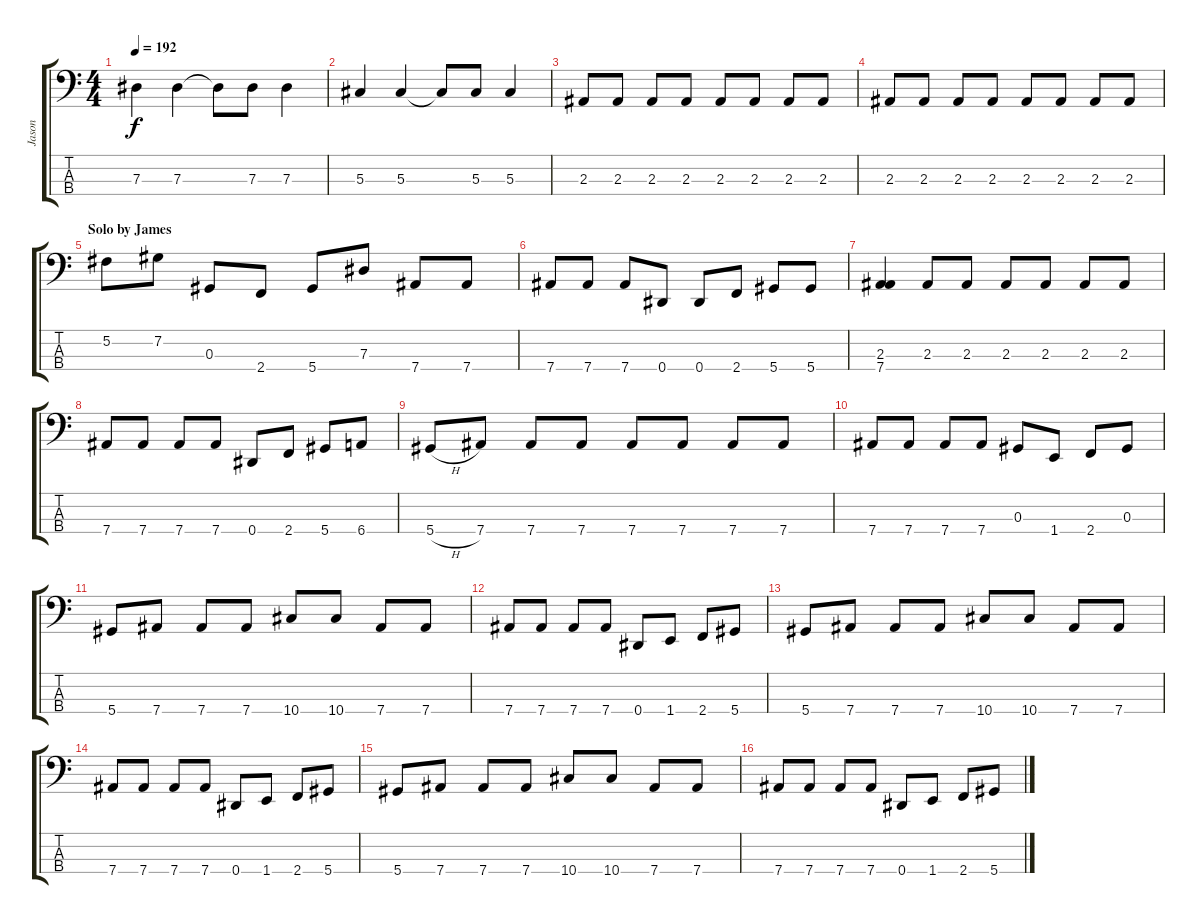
\track ("Jason" "Jason") {instrument electricbassfinger}
\staff {score tabs}
\tuning (Gb2 Db2 Ab1 Eb1) {hide}
\ts (4 4)
\tempo 192
\clef f4
\ks c
7.3.4{dy f} 7.3.4 7.3{t}.8 7.3.8 7.3.4 |
5.3.4 5.3.4 5.3{t}.8 5.3.8 5.3.4 |
2.3.8 2.3.8 2.3.8 2.3.8 2.3.8 2.3.8 2.3.8 2.3.8 |
2.3.8 2.3.8 2.3.8 2.3.8 2.3.8 2.3.8 2.3.8 2.3.8 |
\section ("" "Solo by James")
5.2.8 7.2.8 0.3.8 2.4.8 5.4.8 7.3.8 7.4.8 7.4.8 |
7.4.8 7.4.8 7.4.8 0.4.8 0.4.8 2.4.8 5.4.8 5.4.8 |
(2.3 7.4).4 2.3.8 2.3.8 2.3.8 2.3.8 2.3.8 2.3.8 |
7.4.8 7.4.8 7.4.8 7.4.8 0.4.8 2.4.8 5.4.8 6.4.8 |
5.4{h}.8 7.4.8 7.4.8 7.4.8 7.4.8 7.4.8 7.4.8 7.4.8 |
7.4.8 7.4.8 7.4.8 7.4.8 0.3.8 1.4.8 2.4.8 0.3.8 |
5.4.8 7.4.8 7.4.8 7.4.8 10.4.8 10.4.8 7.4.8 7.4.8 |
7.4.8 7.4.8 7.4.8 7.4.8 0.4.8 1.4.8 2.4.8 5.4.8 |
5.4.8 7.4.8 7.4.8 7.4.8 10.4.8 10.4.8 7.4.8 7.4.8 |
7.4.8 7.4.8 7.4.8 7.4.8 0.4.8 1.4.8 2.4.8 5.4.8 |
5.4.8 7.4.8 7.4.8 7.4.8 10.4.8 10.4.8 7.4.8 7.4.8 |
7.4.8 7.4.8 7.4.8 7.4.8 0.4.8 1.4.8 2.4.8 5.4.8
